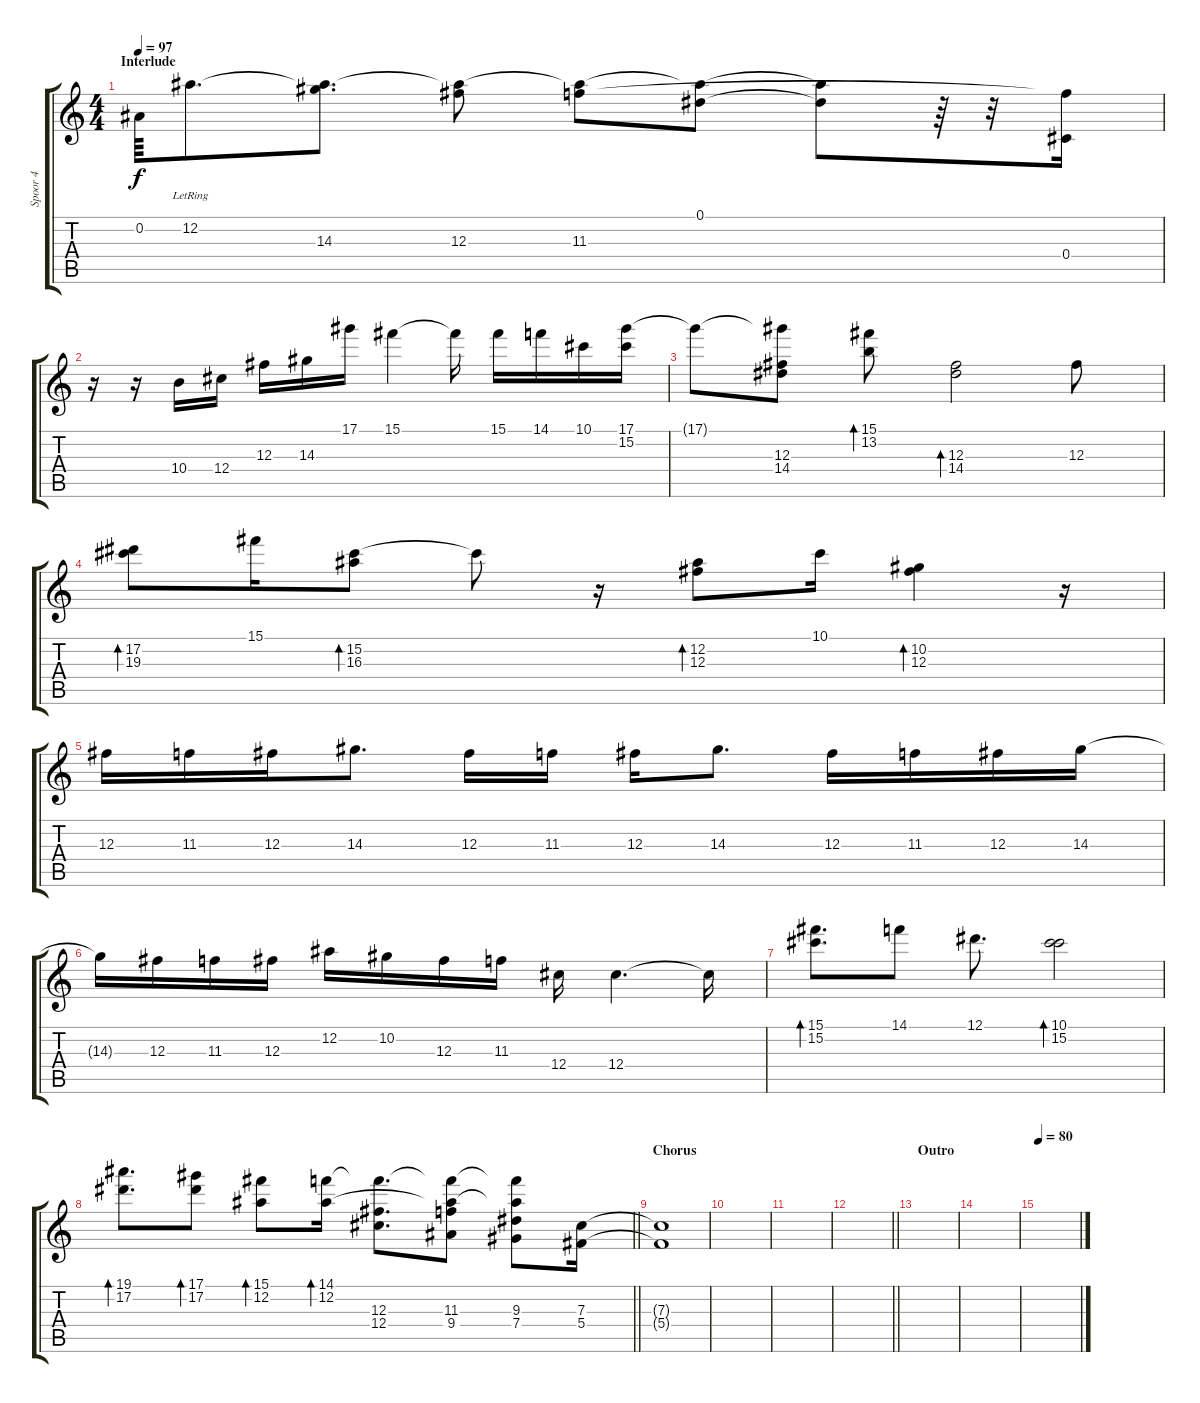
\track ("Spoor 4" "Spoor 4") {instrument electricguitarjazz}
\staff {score tabs}
\tuning (Eb4 Bb3 Gb3 Db3 Ab2 Eb2) {hide}
\ts (4 4)
\section ("" "Interlude")
\tempo 97
\clef g2
\ks c
0.2.64{dy f instrument electricguitarjazz} 12.2{lr}.8{d} (12.2{t} 14.3).8{d} (12.2{t} 12.3).8 (12.2{t} 11.3).8 (0.1 12.2{t}).8 (0.1{t} 12.2{t}).8 r.64 r.32 (11.3{t} 0.4).16 |
r.16 r.16 10.4.16 12.4.16 12.3.16 14.3.16 17.1.16 15.1.4 15.1{t}.16 15.1.16 14.1.16 10.1.16 (17.1 15.2).16 |
17.1{t}.8 (17.1{t} 12.3 14.4).8 (15.1 13.2).8{bd 240} (12.3 14.4).2{bd 240} 12.3.8 |
(17.2 19.3).8{bd 240} 15.1.16 (15.2 16.3).8{bd 240} 15.2{t}.8 r.16 (12.2 12.3).8{bd 240} 10.1.16 (10.2 12.3).4{bd 240} r.16 |
12.3.16 11.3.16 12.3.16 14.3.8{d} 12.3.16 11.3.16 12.3.16 14.3.8{d} 12.3.16 11.3.16 12.3.16 14.3.16 |
14.3{t}.16 12.3.16 11.3.16 12.3.16 12.2.16 10.2.16 12.3.16 11.3.16 12.4.16 12.4.4{d} 12.4{t}.16 |
(15.1 15.2).8{d bd 240} 14.1.8 12.1.8{d} (10.1 15.2).2{bd 240} |
\barLineRight lightlight
(19.1 17.2).8{d bd 240} (17.1 17.2).8{bd 240} (15.1 12.2).8{bd 240} (14.1 12.2).16{bd 240} (14.1{t} 12.3 12.4).8{d} (14.1{t} 12.2{t} 11.3 9.4).8 (14.1{t} 12.2{t} 9.3 7.4).8 (7.3 5.4).16 |
\section ("" "Chorus")
(7.3{t} 5.4{t}).1 |
|
|
\barLineRight lightlight
|
\section ("" "Outro")
|
|
\tempo 80
